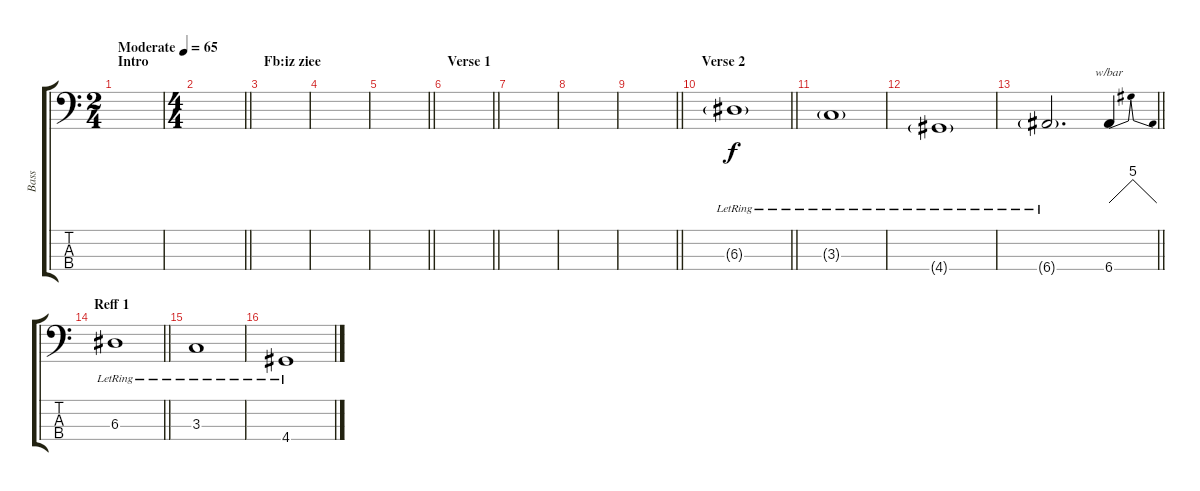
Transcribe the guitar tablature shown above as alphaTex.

\track ("Bass" "Bass") {instrument electricbassfinger}
\staff {score tabs}
\tuning (G2 D2 A1 E1) {hide}
\ts (2 4)
\section ("" "Intro")
\tempo (65 "Moderate")
\clef f4
\ks c
|
\ts (4 4)
\barLineRight lightlight
|
\section ("" "Fb:iz ziee")
|
|
\barLineRight lightlight
|
\section ("" "Verse 1")
\barLineRight lightlight
|
|
|
\barLineRight lightlight
|
\section ("" "Verse 2")
\barLineRight lightlight
6.3{g lr}.1 |
3.3{g lr}.1 |
4.4{g lr}.1 |
\barLineRight lightlight
6.4{g lr}.2{d} 6.4.4{tbe (dip default 0 0 30 20 60 0) dy f} |
\section ("" "Reff 1")
\barLineRight lightlight
6.3{lr}.1 |
3.3{lr}.1 |
4.4{lr}.1
